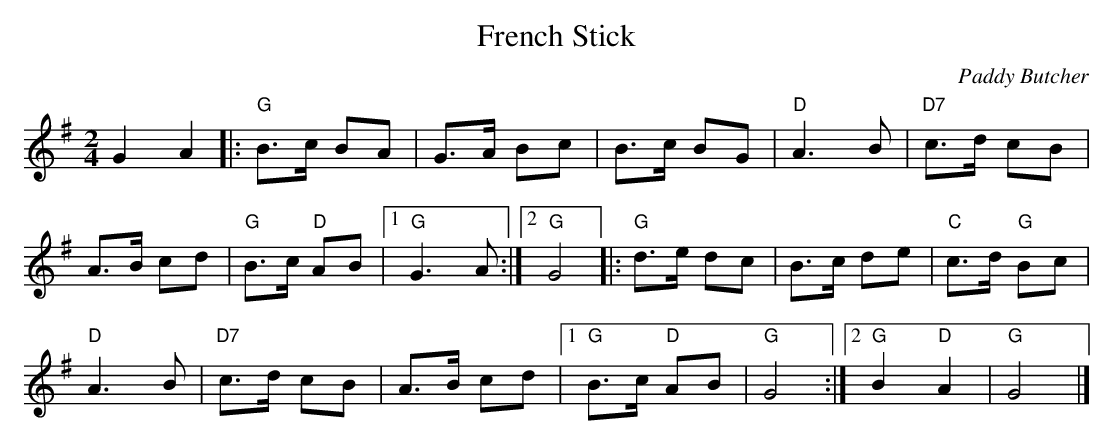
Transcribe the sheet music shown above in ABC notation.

X:1
T:French Stick
C:Paddy Butcher
L:1/8
M:2/4
K:G
G2 A2|:"G"B>c BA|G>A Bc|B>c BG|"D"A3 B|"D7"c>d cB|
A>B cd|"G"B>c "D"AB|1"G"G3 A:|2"G"G4|:"G"d>e dc|B>c de|"C"c>d "G"Bc|
"D"A3 B|"D7"c>d cB|A>B cd|1"G"B>c "D"AB|"G"G4:|2"G"B2 "D"A2|"G"G4|]
